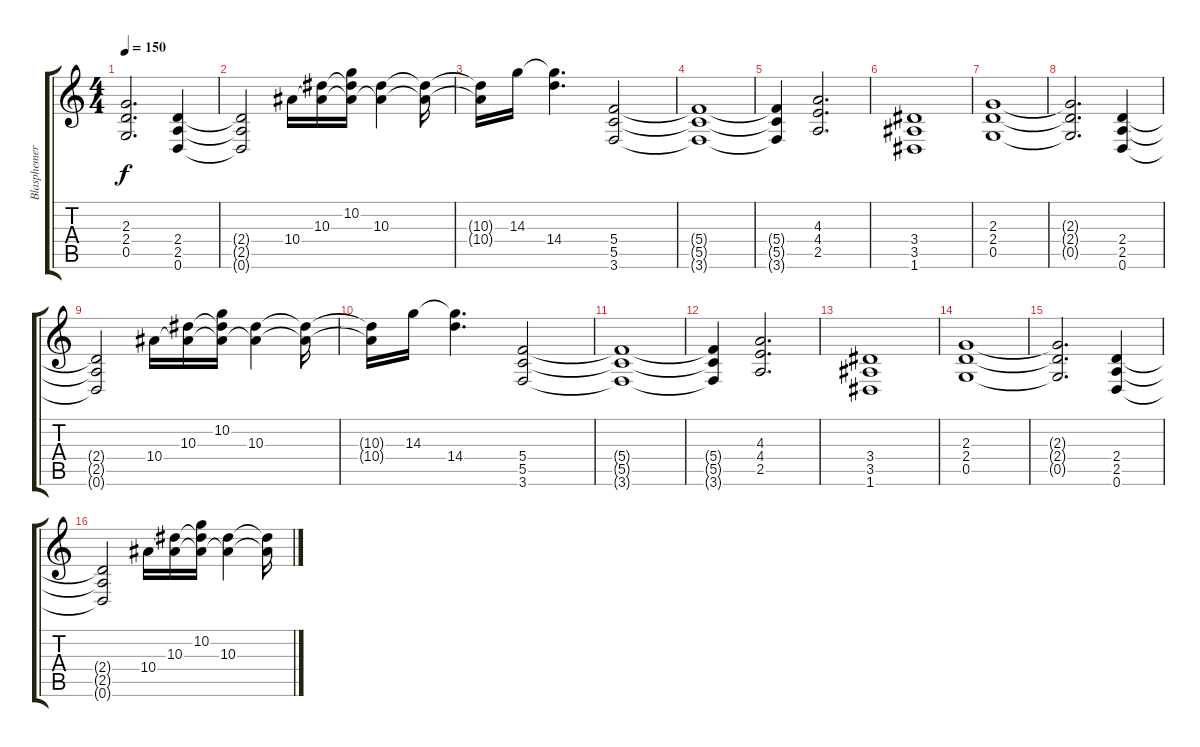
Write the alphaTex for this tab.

\track ("Blasphemer" "Blasphemer") {instrument distortionguitar}
\staff {score tabs}
\tuning (D4 A3 F3 C3 G2 D2) {hide}
\ts (4 4)
\tempo 150
\clef g2
\ks c
(2.3{t} 2.4{t} 0.5{t}).2{d dy f} (2.4 2.5 0.6).4 |
(2.4{t} 2.5{t} 0.6{t}).2 10.4.16 (10.3 10.4{t}).16 (10.2 10.3{t} 10.4{t}).16 (10.3 10.4{t}).4 (10.3{t} 10.4{t}).16 |
(10.3{t} 10.4{t}).16 14.3.16 (14.3{t} 14.4).4{d} (5.4 5.5 3.6).2 |
(5.4{t} 5.5{t} 3.6{t}).1 |
(5.4{t} 5.5{t} 3.6{t}).4 (4.3 4.4 2.5).2{d} |
(3.4 3.5 1.6).1 |
(2.3 2.4 0.5).1 |
(2.3{t} 2.4{t} 0.5{t}).2{d} (2.4 2.5 0.6).4 |
(2.4{t} 2.5{t} 0.6{t}).2 10.4.16 (10.3 10.4{t}).16 (10.2 10.3{t} 10.4{t}).16 (10.3 10.4{t}).4 (10.3{t} 10.4{t}).16 |
(10.3{t} 10.4{t}).16 14.3.16 (14.3{t} 14.4).4{d} (5.4 5.5 3.6).2 |
(5.4{t} 5.5{t} 3.6{t}).1 |
(5.4{t} 5.5{t} 3.6{t}).4 (4.3 4.4 2.5).2{d} |
(3.4 3.5 1.6).1 |
(2.3 2.4 0.5).1 |
(2.3{t} 2.4{t} 0.5{t}).2{d} (2.4 2.5 0.6).4 |
(2.4{t} 2.5{t} 0.6{t}).2 10.4.16 (10.3 10.4{t}).16 (10.2 10.3{t} 10.4{t}).16 (10.3 10.4{t}).4 (10.3{t} 10.4{t}).16
